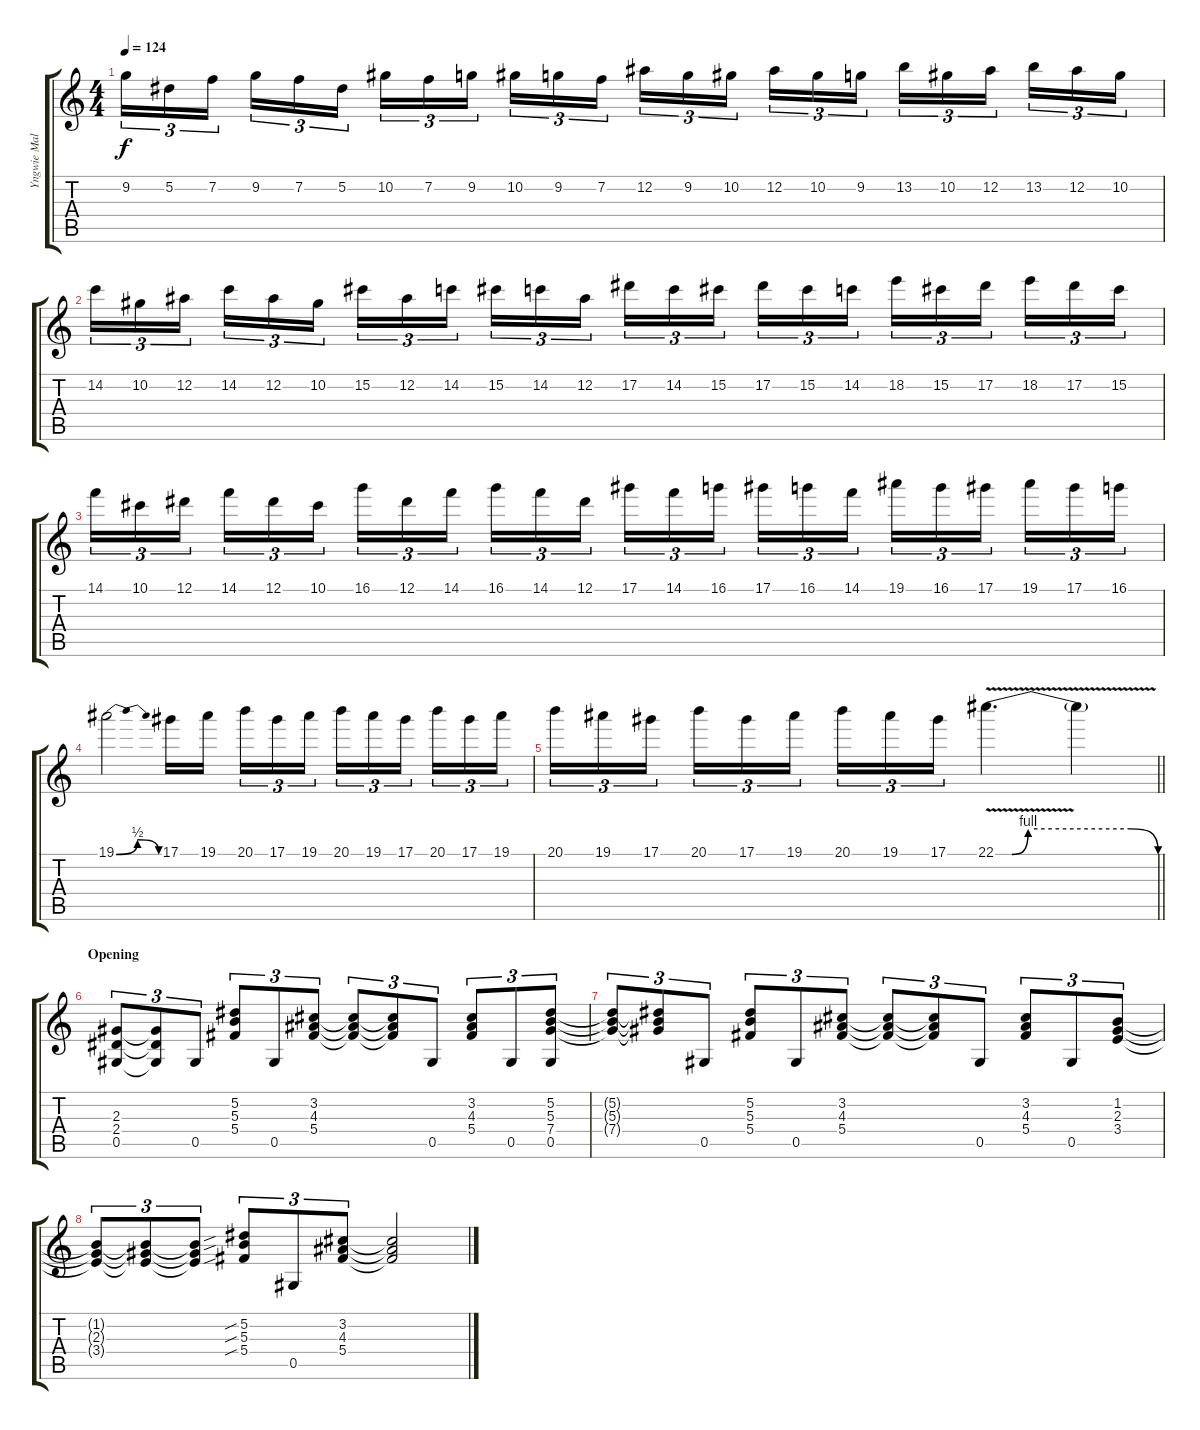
\track ("Yngwie Malmsteen" "Yngwie Mal") {instrument overdrivenguitar}
\staff {score tabs}
\tuning (Eb4 Bb3 Gb3 Db3 Ab2 Eb2) {hide}
\ts (4 4)
\tempo 124
\clef g2
\ks c
9.2.16{tu (3 2) dy f} 5.2.16{tu (3 2)} 7.2.16{tu (3 2) beam splitsecondary} 9.2.16{tu (3 2)} 7.2.16{tu (3 2)} 5.2.16{tu (3 2)} 10.2.16{tu (3 2)} 7.2.16{tu (3 2)} 9.2.16{tu (3 2) beam splitsecondary} 10.2.16{tu (3 2)} 9.2.16{tu (3 2)} 7.2.16{tu (3 2)} 12.2.16{tu (3 2)} 9.2.16{tu (3 2)} 10.2.16{tu (3 2) beam splitsecondary} 12.2.16{tu (3 2)} 10.2.16{tu (3 2)} 9.2.16{tu (3 2)} 13.2.16{tu (3 2)} 10.2.16{tu (3 2)} 12.2.16{tu (3 2) beam splitsecondary} 13.2.16{tu (3 2)} 12.2.16{tu (3 2)} 10.2.16{tu (3 2)} |
14.2.16{tu (3 2)} 10.2.16{tu (3 2)} 12.2.16{tu (3 2) beam splitsecondary} 14.2.16{tu (3 2)} 12.2.16{tu (3 2)} 10.2.16{tu (3 2)} 15.2.16{tu (3 2)} 12.2.16{tu (3 2)} 14.2.16{tu (3 2) beam splitsecondary} 15.2.16{tu (3 2)} 14.2.16{tu (3 2)} 12.2.16{tu (3 2)} 17.2.16{tu (3 2)} 14.2.16{tu (3 2)} 15.2.16{tu (3 2) beam splitsecondary} 17.2.16{tu (3 2)} 15.2.16{tu (3 2)} 14.2.16{tu (3 2)} 18.2.16{tu (3 2)} 15.2.16{tu (3 2)} 17.2.16{tu (3 2) beam splitsecondary} 18.2.16{tu (3 2)} 17.2.16{tu (3 2)} 15.2.16{tu (3 2)} |
14.1.16{tu (3 2)} 10.1.16{tu (3 2)} 12.1.16{tu (3 2) beam splitsecondary} 14.1.16{tu (3 2)} 12.1.16{tu (3 2)} 10.1.16{tu (3 2)} 16.1.16{tu (3 2)} 12.1.16{tu (3 2)} 14.1.16{tu (3 2) beam splitsecondary} 16.1.16{tu (3 2)} 14.1.16{tu (3 2)} 12.1.16{tu (3 2)} 17.1.16{tu (3 2)} 14.1.16{tu (3 2)} 16.1.16{tu (3 2) beam splitsecondary} 17.1.16{tu (3 2)} 16.1.16{tu (3 2)} 14.1.16{tu (3 2)} 19.1.16{tu (3 2)} 16.1.16{tu (3 2)} 17.1.16{tu (3 2) beam splitsecondary} 19.1.16{tu (3 2)} 17.1.16{tu (3 2)} 16.1.16{tu (3 2)} |
19.1{be (bendrelease 0 0 15 2 44 2 60 0)}.2 17.1.16 19.1.16{beam splitsecondary} 20.1.16{tu (3 2)} 17.1.16{tu (3 2)} 19.1.16{tu (3 2)} 20.1.16{tu (3 2)} 19.1.16{tu (3 2)} 17.1.16{tu (3 2) beam splitsecondary} 20.1.16{tu (3 2)} 17.1.16{tu (3 2)} 19.1.16{tu (3 2)} |
\barLineRight lightlight
20.1.16{tu (3 2)} 19.1.16{tu (3 2)} 17.1.16{tu (3 2) beam splitsecondary} 20.1.16{tu (3 2)} 17.1.16{tu (3 2)} 19.1.16{tu (3 2)} 20.1.16{tu (3 2)} 19.1.16{tu (3 2)} 17.1.16{tu (3 2)} 22.1{be (custom 0 0 6 0 12 4 50 4 60 0) v}.4{d} 22.1{t}.4 |
\section ("" "Opening")
(2.3 2.4 0.5).8{tu (3 2)} (2.3{t} 2.4{t} 0.5{t}).8{tu (3 2)} 0.5.8{tu (3 2)} (5.2 5.3 5.4).8{tu (3 2)} 0.5.8{tu (3 2)} (3.2 4.3 5.4).8{tu (3 2)} (3.2{t} 4.3{t} 5.4{t}).8{tu (3 2)} (3.2{t} 4.3{t} 5.4{t}).8{tu (3 2)} 0.5.8{tu (3 2)} (3.2 4.3 5.4).8{tu (3 2)} 0.5.8{tu (3 2)} (5.2 5.3 7.4 0.5).8{tu (3 2)} |
(5.2{t} 5.3{t} 7.4{t}).8{tu (3 2)} (5.2{t} 5.3{t} 7.4{t}).8{tu (3 2)} 0.5.8{tu (3 2)} (5.2 5.3 5.4).8{tu (3 2)} 0.5.8{tu (3 2)} (3.2 4.3 5.4).8{tu (3 2)} (3.2{t} 4.3{t} 5.4{t}).8{tu (3 2)} (3.2{t} 4.3{t} 5.4{t}).8{tu (3 2)} 0.5.8{tu (3 2)} (3.2 4.3 5.4).8{tu (3 2)} 0.5.8{tu (3 2)} (1.2 2.3 3.4).8{tu (3 2)} |
(1.2{t} 2.3{t} 3.4{t}).8{tu (3 2)} (1.2{t} 2.3{t} 3.4{t}).8{tu (3 2)} (1.2{t} 2.3{t} 3.4{t}).8{tu (3 2)} (5.2{sib} 5.3{sib} 5.4{sib}).8{tu (3 2)} 0.5.8{tu (3 2)} (3.2 4.3 5.4).8{tu (3 2)} (3.2{t} 4.3{t} 5.4{t}).2
